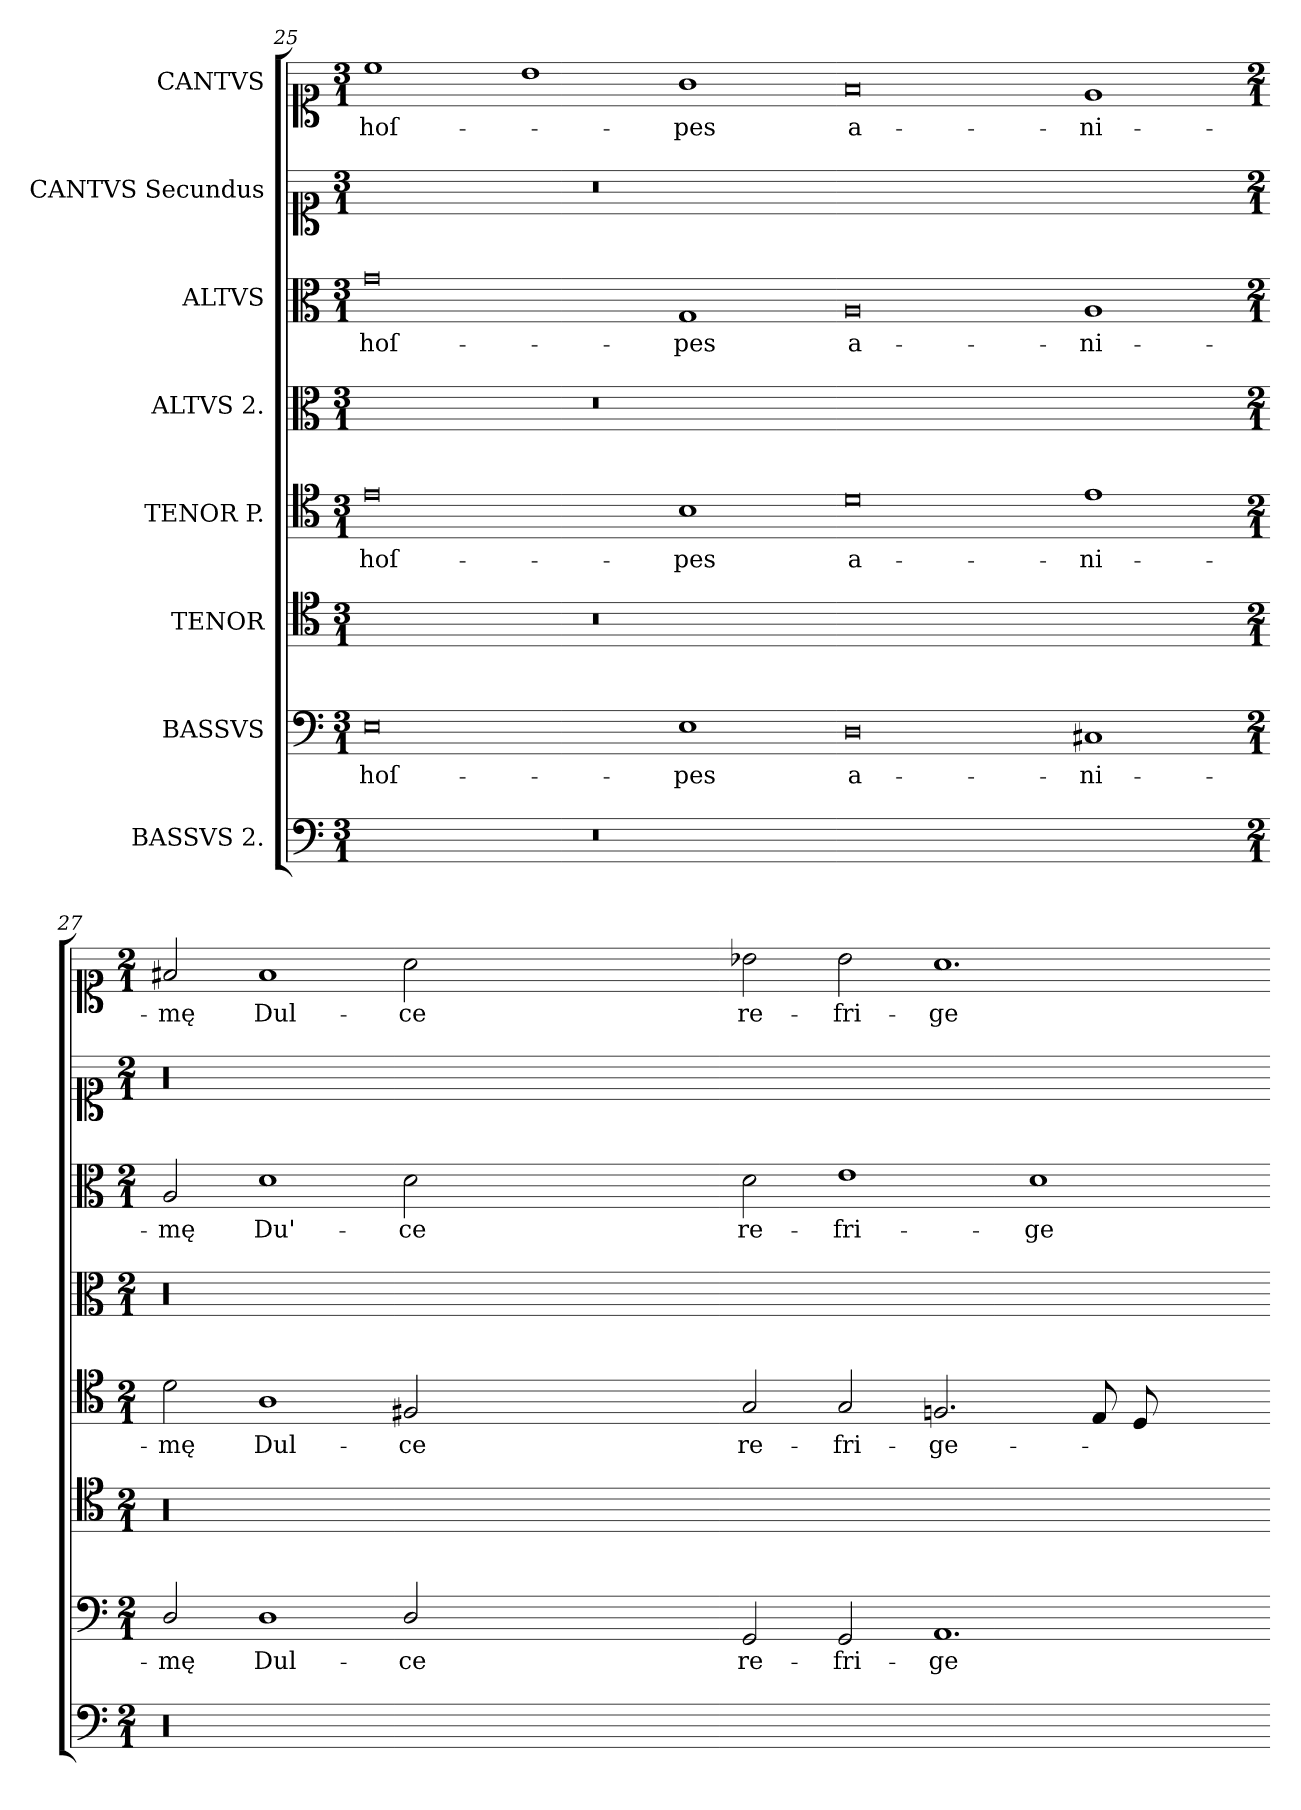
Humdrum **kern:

**kern	**kern	**text	**kern	**kern	**text	**kern	**kern	**text	**kern	**kern	**text
*part8	*part7	*part7	*part6	*part5	*part5	*part4	*part3	*part3	*part2	*part1	*part1
*staff8	*staff7	*staff7	*staff6	*staff5	*staff5	*staff4	*staff3	*staff3	*staff2	*staff1	*staff1
*I"BASSVS 2.	*I"BASSVS	*	*I"TENOR	*I"TENOR P.	*	*I"ALTVS 2.	*I"ALTVS	*	*I"CANTVS Secundus	*I"CANTVS	*
*clefF4	*clefF4	*	*clefC4	*clefC4	*	*clefC3	*clefC3	*	*clefC1	*clefC1	*
*k[]	*k[]	*	*k[]	*k[]	*	*k[]	*k[]	*	*k[]	*k[]	*
*M3/1	*M3/1	*	*M3/1	*M3/1	*	*M3/1	*M3/1	*	*M3/1	*M3/1	*
=25	=25	=25	=25	=25	=25	=25	=25	=25	=25	=25	=25
!LO:N:vis=00	!	!	!LO:N:vis=00	!	!	!LO:N:vis=00	!	!	!LO:N:vis=00	!	!
1%3r	0E	hoſ-	1%3r	0e	hoſ-	1%3r	0g	hoſ-	1%3r	1cc	hoſ-
.	.	.	.	.	.	.	.	.	.	1b	.
.	1E	-pes	.	1B	-pes	.	1G	-pes	.	1g	-pes
=26-	=26-	=26-	=26-	=26-	=26-	=26-	=26-	=26-	=26-	=26-	=26-
1%3ryy	0D	a-	1%3ryy	0d	a-	1%3ryy	0A	a-	1%3ryy	0f	a-
.	1C#X	-ni-	.	1e	-ni-	.	1A	-ni-	.	1e	-ni-
=27-	=27-	=27-	=27-	=27-	=27-	=27-	=27-	=27-	=27-	=27-	=27-
*M2/1	*M2/1	*	*M2/1	*M2/1	*	*M2/1	*M2/1	*	*M2/1	*M2/1	*
00r	2D/	-mę	00r	2d\	-mę	00r	2A/	-mę	00r	2f#X/	-mę
.	1D	Dul-	.	1A	Dul-	.	1d	Du'-	.	1f#	Dul-
.	2D/	-ce	.	2F#X/	-ce	.	2d\	-ce	.	2a\	-ce
.	0ryy	.	.	0ryy	.	.	0ryy	.	.	0ryy	.
=28-	=28-	=28-	=28-	=28-	=28-	=28-	=28-	=28-	=28-	=28-	=28-
0ryy	2GG/	re-	0ryy	2G/	re-	0ryy	2d\	re-	0ryy	2b-X\	re-
.	2GG/	-fri-	.	2G/	-fri-	.	1e	-fri-	.	2b-\	-fri-
.	1.AA	-ge-	.	2.Fn/	-ge-	.	.	.	.	1.a	-ge-
.	.	.	.	.	.	.	1d\	-ge-	.	.	.
.	.	.	.	8E/	.	.	.	.	.	.	.
.	.	.	.	8D/	.	.	.	.	.	.	.
2ryy	.	.	2ryy	2ryy	.	2ryy	.	.	2ryy	.	.
=-	=-	=-	=-	=-	=-	=-	=-	=-	=-	=-	=-
*-	*-	*-	*-	*-	*-	*-	*-	*-	*-	*-	*-
